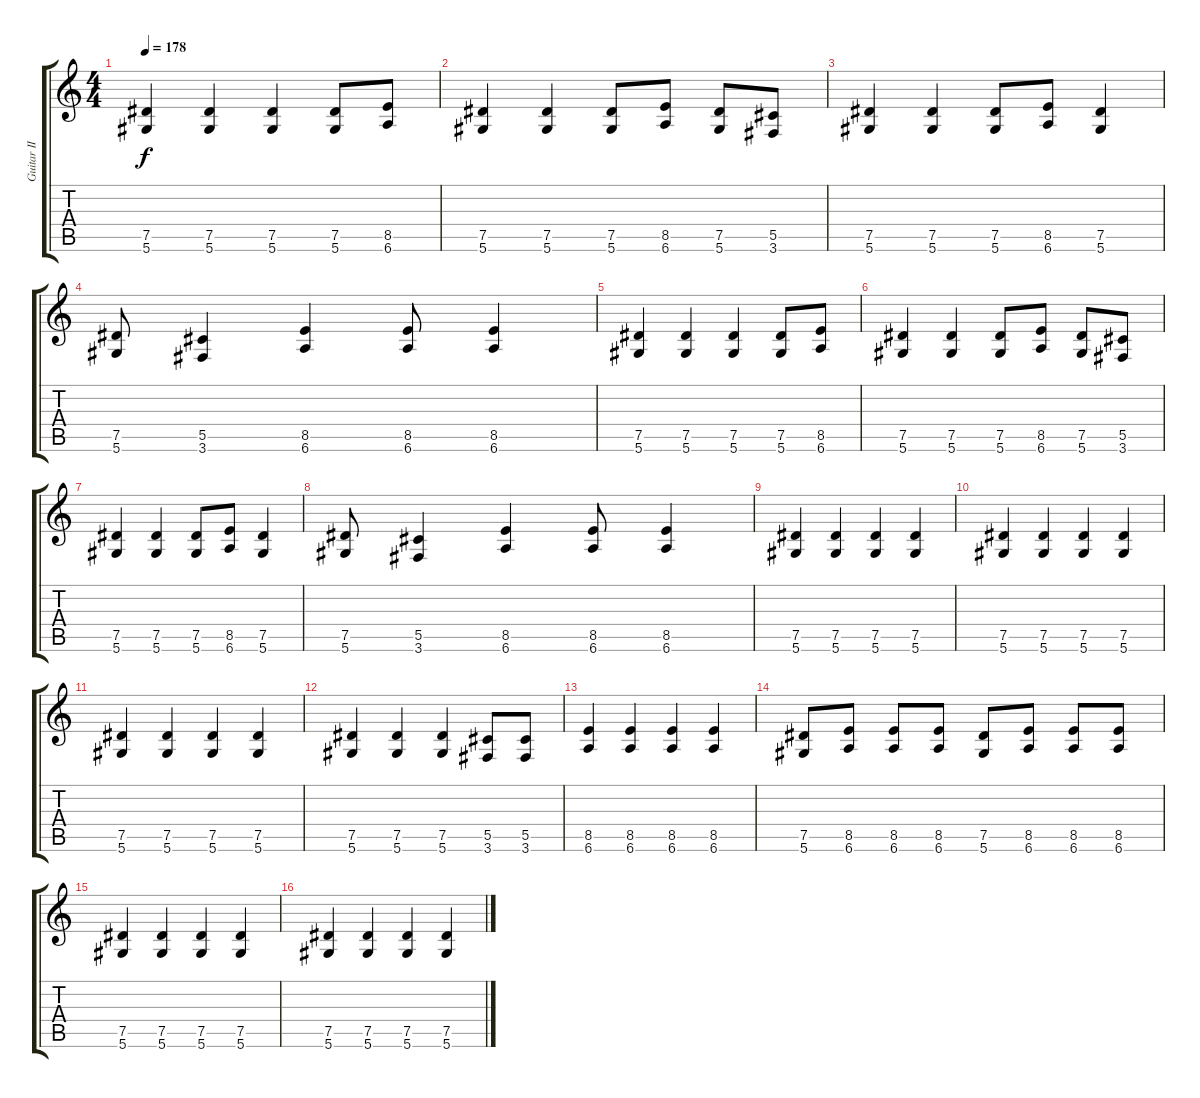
\track ("Guitar II" "Guitar II") {instrument distortionguitar}
\staff {score tabs}
\tuning (Eb4 Bb3 Gb3 Db3 Ab2 Eb2) {hide}
\ts (4 4)
\tempo 178
\clef g2
\ks c
(7.5 5.6).4{dy f} (7.5 5.6).4 (7.5 5.6).4 (7.5 5.6).8 (8.5 6.6).8 |
(7.5 5.6).4 (7.5 5.6).4 (7.5 5.6).8 (8.5 6.6).8 (7.5 5.6).8 (5.5 3.6).8 |
(7.5 5.6).4 (7.5 5.6).4 (7.5 5.6).8 (8.5 6.6).8 (7.5 5.6).4 |
(7.5 5.6).8 (5.5 3.6).4 (8.5 6.6).4 (8.5 6.6).8 (8.5 6.6).4 |
(7.5 5.6).4 (7.5 5.6).4 (7.5 5.6).4 (7.5 5.6).8 (8.5 6.6).8 |
(7.5 5.6).4 (7.5 5.6).4 (7.5 5.6).8 (8.5 6.6).8 (7.5 5.6).8 (5.5 3.6).8 |
(7.5 5.6).4 (7.5 5.6).4 (7.5 5.6).8 (8.5 6.6).8 (7.5 5.6).4 |
(7.5 5.6).8 (5.5 3.6).4 (8.5 6.6).4 (8.5 6.6).8 (8.5 6.6).4 |
(7.5 5.6).4 (7.5 5.6).4 (7.5 5.6).4 (7.5 5.6).4 |
(7.5 5.6).4 (7.5 5.6).4 (7.5 5.6).4 (7.5 5.6).4 |
(7.5 5.6).4 (7.5 5.6).4 (7.5 5.6).4 (7.5 5.6).4 |
(7.5 5.6).4 (7.5 5.6).4 (7.5 5.6).4 (5.5 3.6).8 (5.5 3.6).8 |
(8.5 6.6).4 (8.5 6.6).4 (8.5 6.6).4 (8.5 6.6).4 |
(7.5 5.6).8 (8.5 6.6).8 (8.5 6.6).8 (8.5 6.6).8 (7.5 5.6).8 (8.5 6.6).8 (8.5 6.6).8 (8.5 6.6).8 |
(7.5 5.6).4 (7.5 5.6).4 (7.5 5.6).4 (7.5 5.6).4 |
(7.5 5.6).4 (7.5 5.6).4 (7.5 5.6).4 (7.5 5.6).4
